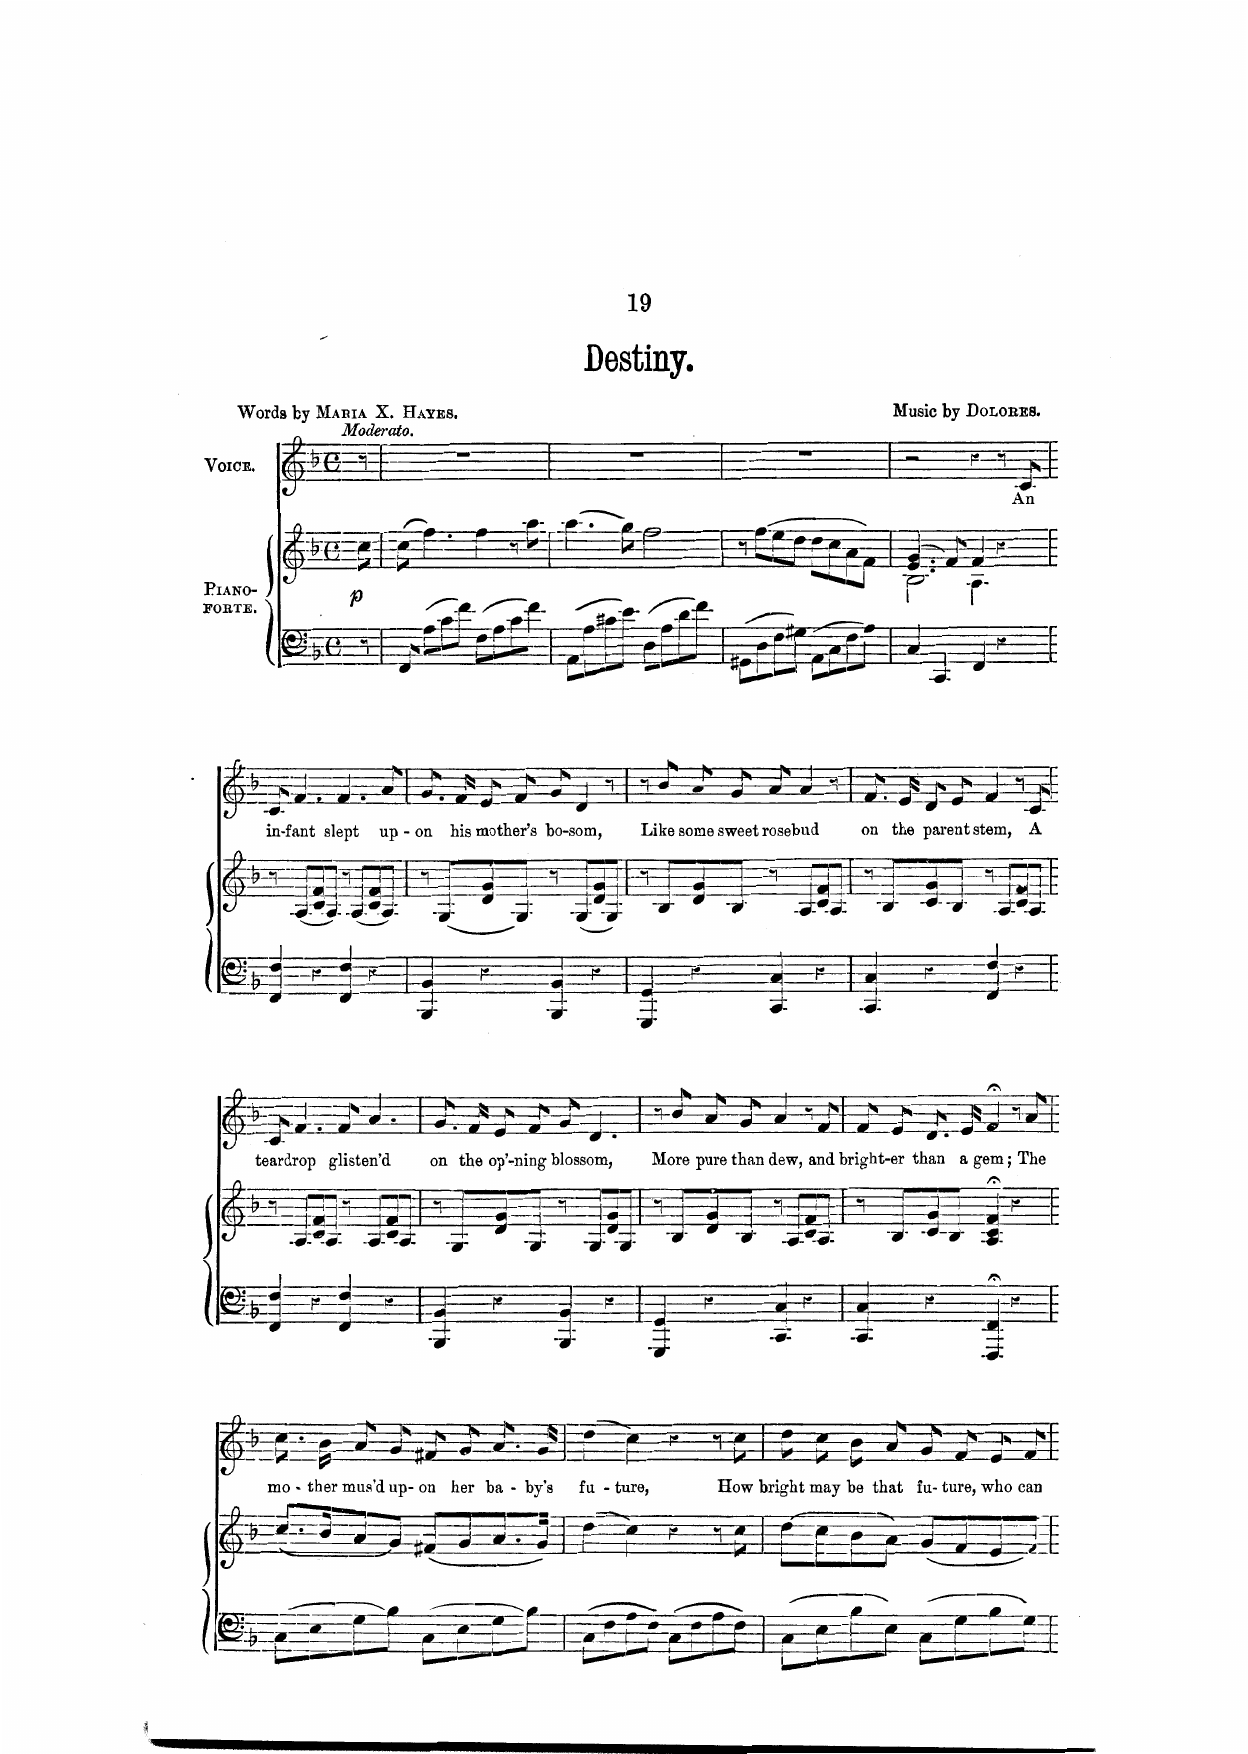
**kern	**kern	**dynam	**kern	**text
*part2	*part2	*part2	*part1	*part1
*staff3	*staff2	*staff2/3	*staff1	*staff1
*I"Piano	*	*	*I"Voice	*
*I'Pno	*	*	*	*
*clefF4	*clefG2	*	*clefG2	*
*k[b-]	*k[b-]	*	*k[b-]	*
*M4/4	*M4/4	*	*M4/4	*
*met(c)	*met(c)	*	*met(c)	*
=	=	=	=	=
!	!	!	!LO:TX:a:B:t=Moderato	!
!	!	!LO:DY:b	!	!
8r	8cc\	p	8r	.
=1	=1	=1	=1	=1
8FF/	(8cc\	.	1r	.
8A\L	4.ff\)	.	.	.
8c\	.	.	.	.
8f\J	.	.	.	.
8F\L	4ff\	.	.	.
8A\	.	.	.	.
8c\	8r	.	.	.
8f\J	8aa\	.	.	.
=2	=2	=2	=2	=2
8AA\L	(4.aa\	.	1r	.
8A\	.	.	.	.
8c#X\	.	.	.	.
8e\J	8gg\)	.	.	.
8D\L	2ff\	.	.	.
8A\	.	.	.	.
8d\	.	.	.	.
8f\J	.	.	.	.
=3	=3	=3	=3	=3
8GG#X\L	8r	.	1r	.
8D\	(8ff\L	.	.	.
8F\	8ee\	.	.	.
8G#X\J	8dd\J	.	.	.
8AA\L	8dd\L	.	.	.
8C\	8cc\	.	.	.
8F\	8a\	.	.	.
8A\J	8f\J)	.	.	.
=4	=4	=4	=4	=4
*	*^	*	*	*
4C/	(4.e/ 4.g/	2B-\	.	2r	.
4CC/	.	.	.	.	.
.	8f/)	.	.	.	.
4FF/	4f/	4A\	.	4r	.
4r	4r	4ryy	.	8r	.
.	.	.	.	8c/	An
*	*v	*v	*	*	*
=5	=5	=5	=5	=5
4FF/ 4F/	8r	.	8c/	in-
.	(8A/L	.	4.f/	-fant
4r	8c/ 8f/	.	.	.
.	8A/J)	.	.	.
4FF/ 4F/	8r	.	4.f/	slept
.	(8A/L	.	.	.
4r	8c/ 8f/	.	.	.
.	8A/J)	.	8a/	up-
=6	=6	=6	=6	=6
4BBB-/ 4BB-/	8r	.	8.g/L	-on
.	(8G/L	.	.	.
.	.	.	16f/Jk	his
4r	8d/ 8g/	.	8e/L	mo-
.	8G/J)	.	8f/J	-ther’s
4BBB-/ 4BB-/	8r	.	8g/	bo-
.	(8G/L	.	4d/	-som,
4r	8d/ 8g/	.	.	.
.	8G/J)	.	8r	.
=7	=7	=7	=7	=7
4GGG/ 4GG/	8r	.	8r	.
.	8B-/L	.	8b-/	Like
4r	8d/ 8g/	.	8a/L	some
.	8B-/J	.	8g/J	sweet
4CC/ 4C/	8r	.	8a/	rose-
.	8A/L	.	4a/	-bud
4r	8c/ 8f/	.	.	.
.	8A/J	.	8r	.
=8	=8	=8	=8	=8
4CC/ 4C/	8r	.	8.f/L	on
.	8B-/L	.	.	.
.	.	.	16e/Jk	the
4r	8c/ 8g/	.	8d/L	par-
.	8B-/J	.	8e/J	-ent
4FF/ 4F/	8r	.	4f/	stem,
.	8A/L	.	.	.
4r	8c/ 8f/	.	8r	.
.	8A/J	.	8c/	A
=9	=9	=9	=9	=9
4FF/ 4F/	8r	.	8c/	tear-
.	8A/L	.	4.f/	-drop
4r	8c/ 8f/	.	.	.
.	8A/J	.	.	.
4FF/ 4F/	8r	.	8f/	glis-
.	8A/L	.	4.a/	-ten’d
4r	8c/ 8f/	.	.	.
.	8A/J	.	.	.
=10	=10	=10	=10	=10
4BBB-/ 4BB-/	8r	.	8.g/L	on
.	8G/L	.	.	.
.	.	.	16f/Jk	the
4r	8d/ 8g/	.	8e/L	op’-
.	8G/J	.	8f/J	-ning
4BBB-/ 4BB-/	8r	.	8g/	blos-
.	8G/L	.	4.d/	-som,
4r	8d/ 8g/	.	.	.
.	8G/J	.	.	.
=11	=11	=11	=11	=11
4GGG/ 4GG/	8r	.	8r	.
.	8B-/L	.	8b-/	More
4r	8d/ 8g/	.	8a/L	pure
.	8B-/J	.	8g/J	than
4CC/ 4C/	8r	.	4a/	dew,
.	8A/L	.	.	.
4r	8c/ 8f/	.	8r	.
.	8A/J	.	8f/	and
=12	=12	=12	=12	=12
4CC/ 4C/	8r	.	8f/L	bright-
.	8B-/L	.	8e/J	-er
4r	8c/ 8g/	.	8.d/L	than
.	8B-/J	.	.	.
.	.	.	16e/Jk	a
4FFF/;< 4FF/;<	4A/;< 4c/;< 4f/;<	.	4f;</	gem;
4r	4r	.	8r	.
.	.	.	8a/	The
=13	=13	=13	=13	=13
8C\L	(8.cc/L	.	8.cc\L	mo-
8E\	.	.	.	.
.	16b-/K	.	16b-\Jk	-ther
8G\	8a/	.	8a/L	mus’d
8B-\J	8g/J)	.	8g/J	up-
8C\L	(8f#X/L	.	8f#X/L	-on
8E\	8g/	.	8g/J	her
8G\	8.a/	.	8.a/L	ba-
8B-\J	.	.	.	.
.	16g/Jk)	.	16g/Jk	-by’s
=14	=14	=14	=14	=14
8C\L	(4dd\	.	(4dd\	fu-
8F\	.	.	.	.
8A\	4cc\)	.	4cc\)	-ture,
8F\J	.	.	.	.
8C\L	4r	.	4r	.
8F\	.	.	.	.
8A\	8r	.	8r	.
8F\J	8cc\	.	8cc\	How
=15	=15	=15	=15	=15
8C\L	(8dd\L	.	8dd\L	bright
8E\	8cc\	.	8cc\J	may
8B-\	8b-\	.	8b-/L	be
8E\J	8a\J)	.	8a/J	that
8C\L	(8g/L	.	8g/L	fu-
8G\	8f/	.	8f/J	-ture,
8B-\	8e/	.	8e/L	who
8G\J	8f/J)	.	8f/J	can
=	=	=	=	=
*-	*-	*-	*-	*-
